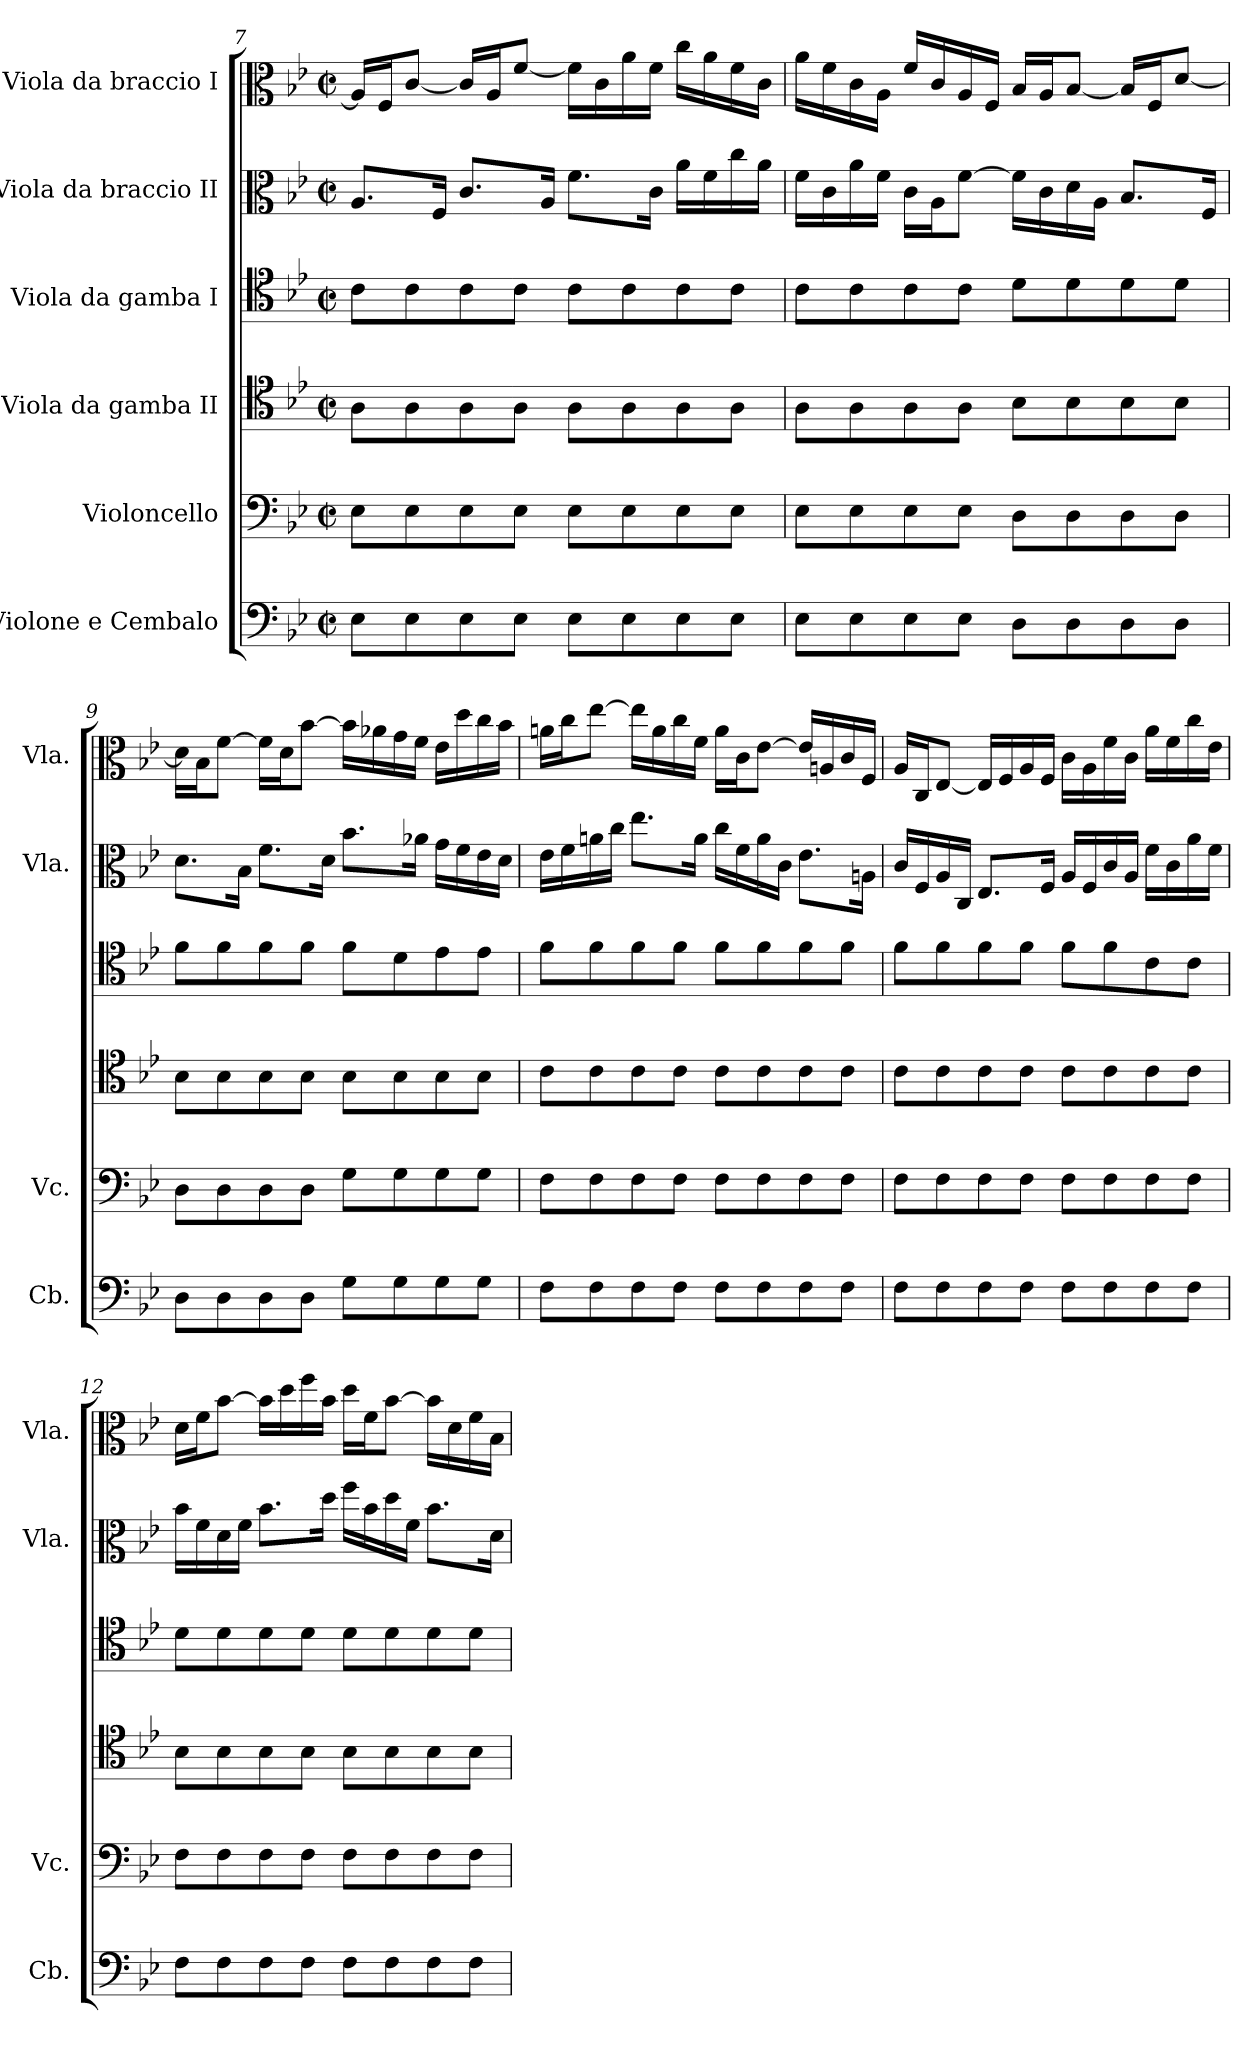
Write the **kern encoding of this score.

**kern	**kern	**kern	**kern	**kern	**kern
*part6	*part5	*part4	*part3	*part2	*part1
*staff6	*staff5	*staff4	*staff3	*staff2	*staff1
*I"Violone e Cembalo	*I"Violoncello	*I"Viola da gamba II	*I"Viola da gamba I	*I"Viola da braccio II	*I"Viola da braccio I
*I'Cb.	*I'Vc.	*	*	*I'Vla.	*I'Vla.
*clefF4	*clefF4	*clefC4	*clefC4	*clefC3	*clefC3
*ITrd7c12	*	*	*	*	*
*k[b-e-]	*k[b-e-]	*k[b-e-]	*k[b-e-]	*k[b-e-]	*k[b-e-]
*B-:	*B-:	*B-:	*B-:	*B-:	*B-:
*M2/2	*M2/2	*M2/2	*M2/2	*M2/2	*M2/2
*met(c|)	*met(c|)	*met(c|)	*met(c|)	*met(c|)	*met(c|)
=7	=7	=7	=7	=7	=7
8EE-i\L	8E-i\L	8Ai\L	8ci\L	8.Ai/L	16Ai/LL]
.	.	.	.	.	16Fi/J
8EE-i\	8E-i\	8Ai\	8ci\	.	[8ci/J
.	.	.	.	16Fi/Jk	.
8EE-i\	8E-i\	8Ai\	8ci\	8.ci/L	16ci/LL]
.	.	.	.	.	16Ai/J
8EE-i\J	8E-i\J	8Ai\J	8ci\J	.	[8fi/J
.	.	.	.	16Ai/Jk	.
8EE-i\L	8E-i\L	8Ai\L	8ci\L	8.fi\L	16fi\LL]
.	.	.	.	.	16ci\
8EE-i\	8E-i\	8Ai\	8ci\	.	16ai\
.	.	.	.	16ci\Jk	16fi\JJ
8EE-i\	8E-i\	8Ai\	8ci\	16ai\LL	16cci\LL
.	.	.	.	16fi\	16ai\
8EE-i\J	8E-i\J	8Ai\J	8ci\J	16cci\	16fi\
.	.	.	.	16ai\JJ	16ci\JJ
!!LO:LB:g=z
=8	=8	=8	=8	=8	=8
8EE-i\L	8E-i\L	8Ai\L	8ci\L	16fi\LL	16ai\LL
.	.	.	.	16ci\	16fi\
8EE-i\	8E-i\	8Ai\	8ci\	16ai\	16ci\
.	.	.	.	16fi\JJ	16Ai\JJ
8EE-i\	8E-i\	8Ai\	8ci\	16ci\LL	16fi/LL
.	.	.	.	16Ai\J	16ci/
8EE-i\J	8E-i\J	8Ai\J	8ci\J	[8fi\J	16Ai/
.	.	.	.	.	16Fi/JJ
8DDi\L	8Di\L	8B-i\L	8di\L	16fi\LL]	16B-i/LL
.	.	.	.	16ci\	16Ai/J
8DDi\	8Di\	8B-i\	8di\	16di\	[8B-i/J
.	.	.	.	16Ai\JJ	.
8DDi\	8Di\	8B-i\	8di\	8.B-i/L	16B-i/LL]
.	.	.	.	.	16Fi/J
8DDi\J	8Di\J	8B-i\J	8di\J	.	[8di/J
.	.	.	.	16Fi/Jk	.
=9	=9	=9	=9	=9	=9
8DDi\L	8Di\L	8B-i\L	8fi\L	8.di\L	16di\LL]
.	.	.	.	.	16B-i\J
8DDi\	8Di\	8B-i\	8fi\	.	[8fi\J
.	.	.	.	16B-i\Jk	.
8DDi\	8Di\	8B-i\	8fi\	8.fi\L	16fi\LL]
.	.	.	.	.	16di\J
8DDi\J	8Di\J	8B-i\J	8fi\J	.	[8b-i\J
.	.	.	.	16di\Jk	.
8GGi\L	8Gi\L	8B-i\L	8fi\L	8.b-i\L	16b-i\LL]
.	.	.	.	.	16a-Xi\
8GGi\	8Gi\	8B-i\	8di\	.	16gi\
.	.	.	.	16a-Xi\Jk	16fi\JJ
8GGi\	8Gi\	8B-i\	8e-i\	16gi\LL	16e-i\LL
.	.	.	.	16fi\	16ddi\
8GGi\J	8Gi\J	8B-i\J	8e-i\J	16e-i\	16cci\
.	.	.	.	16di\JJ	16b-i\JJ
=10	=10	=10	=10	=10	=10
8FFi\L	8Fi\L	8ci\L	8fi\L	16e-i\LL	16ani\LL
.	.	.	.	16fi\	16cci\J
8FFi\	8Fi\	8ci\	8fi\	16ani\	[8ee-i\J
.	.	.	.	16cci\JJ	.
8FFi\	8Fi\	8ci\	8fi\	8.ee-i\L	16ee-i\LL]
.	.	.	.	.	16ai\
8FFi\J	8Fi\J	8ci\J	8fi\J	.	16cci\
.	.	.	.	16ai\Jk	16fi\JJ
8FFi\L	8Fi\L	8ci\L	8fi\L	16cci\LL	16ai\LL
.	.	.	.	16fi\	16ci\J
8FFi\	8Fi\	8ci\	8fi\	16ai\	[8e-i\J
.	.	.	.	16ci\JJ	.
8FFi\	8Fi\	8ci\	8fi\	8.e-i\L	16e-i/LL]
.	.	.	.	.	16Ani/
8FFi\J	8Fi\J	8ci\J	8fi\J	.	16ci/
.	.	.	.	16Ani\Jk	16Fi/JJ
=11	=11	=11	=11	=11	=11
8FFi\L	8Fi\L	8ci\L	8fi\L	16ci/LL	16Ai/LL
.	.	.	.	16Fi/	16Ci/J
8FFi\	8Fi\	8ci\	8fi\	16Ai/	[8E-i/J
.	.	.	.	16Ci/JJ	.
8FFi\	8Fi\	8ci\	8fi\	8.E-i/L	16E-i/LL]
.	.	.	.	.	16Fi/
8FFi\J	8Fi\J	8ci\J	8fi\J	.	16Ai/
.	.	.	.	16Fi/Jk	16Fi/JJ
8FFi\L	8Fi\L	8ci\L	8fi\L	16Ai/LL	16ci\LL
.	.	.	.	16Fi/	16Ai\
8FFi\	8Fi\	8ci\	8fi\	16ci/	16fi\
.	.	.	.	16Ai/JJ	16ci\JJ
8FFi\	8Fi\	8ci\	8ci\	16fi\LL	16ai\LL
.	.	.	.	16ci\	16fi\
8FFi\J	8Fi\J	8ci\J	8ci\J	16ai\	16cci\
.	.	.	.	16fi\JJ	16e-i\JJ
!!LO:PB:g=z
=12	=12	=12	=12	=12	=12
8FFi\L	8Fi\L	8B-i\L	8di\L	16b-i\LL	16di\LL
.	.	.	.	16fi\	16fi\J
8FFi\	8Fi\	8B-i\	8di\	16di\	[8b-i\J
.	.	.	.	16fi\JJ	.
8FFi\	8Fi\	8B-i\	8di\	8.b-i\L	16b-i\LL]
.	.	.	.	.	16ddi\
8FFi\J	8Fi\J	8B-i\J	8di\J	.	16ffi\
.	.	.	.	16ddi\Jk	16b-i\JJ
8FFi\L	8Fi\L	8B-i\L	8di\L	16ffi\LL	16ddi\LL
.	.	.	.	16b-i\	16fi\J
8FFi\	8Fi\	8B-i\	8di\	16ddi\	[8b-i\J
.	.	.	.	16fi\JJ	.
8FFi\	8Fi\	8B-i\	8di\	8.b-i\L	16b-i\LL]
.	.	.	.	.	16di\
8FFi\J	8Fi\J	8B-i\J	8di\J	.	16fi\
.	.	.	.	16di\Jk	16B-i\JJ
=	=	=	=	=	=
*-	*-	*-	*-	*-	*-
